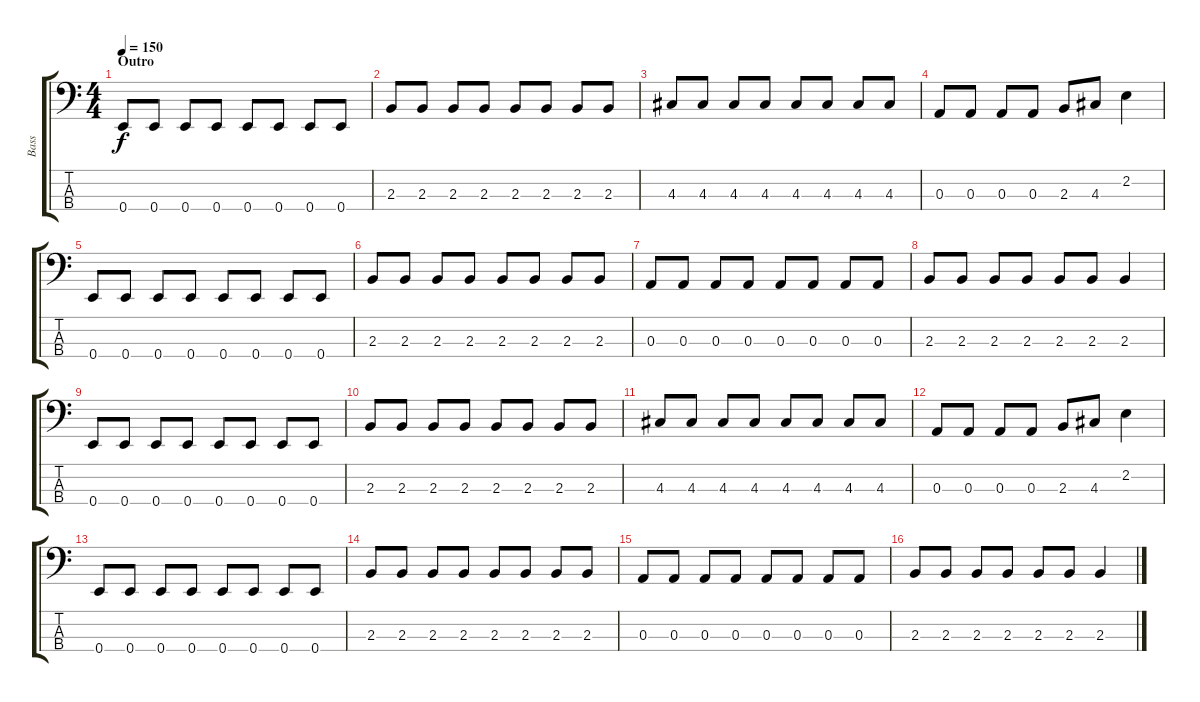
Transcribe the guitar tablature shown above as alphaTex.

\track ("Bass" "Bass") {instrument electricbassfinger}
\staff {score tabs}
\tuning (G2 D2 A1 E1) {hide}
\ts (4 4)
\section ("" "Outro")
\tempo 150
\clef f4
\ks c
0.4.8{dy f} 0.4.8 0.4.8 0.4.8 0.4.8 0.4.8 0.4.8 0.4.8 |
2.3.8 2.3.8 2.3.8 2.3.8 2.3.8 2.3.8 2.3.8 2.3.8 |
4.3.8 4.3.8 4.3.8 4.3.8 4.3.8 4.3.8 4.3.8 4.3.8 |
0.3.8 0.3.8 0.3.8 0.3.8 2.3.8 4.3.8 2.2.4 |
0.4.8 0.4.8 0.4.8 0.4.8 0.4.8 0.4.8 0.4.8 0.4.8 |
2.3.8 2.3.8 2.3.8 2.3.8 2.3.8 2.3.8 2.3.8 2.3.8 |
0.3.8 0.3.8 0.3.8 0.3.8 0.3.8 0.3.8 0.3.8 0.3.8 |
2.3.8 2.3.8 2.3.8 2.3.8 2.3.8 2.3.8 2.3.4 |
0.4.8 0.4.8 0.4.8 0.4.8 0.4.8 0.4.8 0.4.8 0.4.8 |
2.3.8 2.3.8 2.3.8 2.3.8 2.3.8 2.3.8 2.3.8 2.3.8 |
4.3.8 4.3.8 4.3.8 4.3.8 4.3.8 4.3.8 4.3.8 4.3.8 |
0.3.8 0.3.8 0.3.8 0.3.8 2.3.8 4.3.8 2.2.4 |
0.4.8 0.4.8 0.4.8 0.4.8 0.4.8 0.4.8 0.4.8 0.4.8 |
2.3.8 2.3.8 2.3.8 2.3.8 2.3.8 2.3.8 2.3.8 2.3.8 |
0.3.8 0.3.8 0.3.8 0.3.8 0.3.8 0.3.8 0.3.8 0.3.8 |
2.3.8 2.3.8 2.3.8 2.3.8 2.3.8 2.3.8 2.3.4
